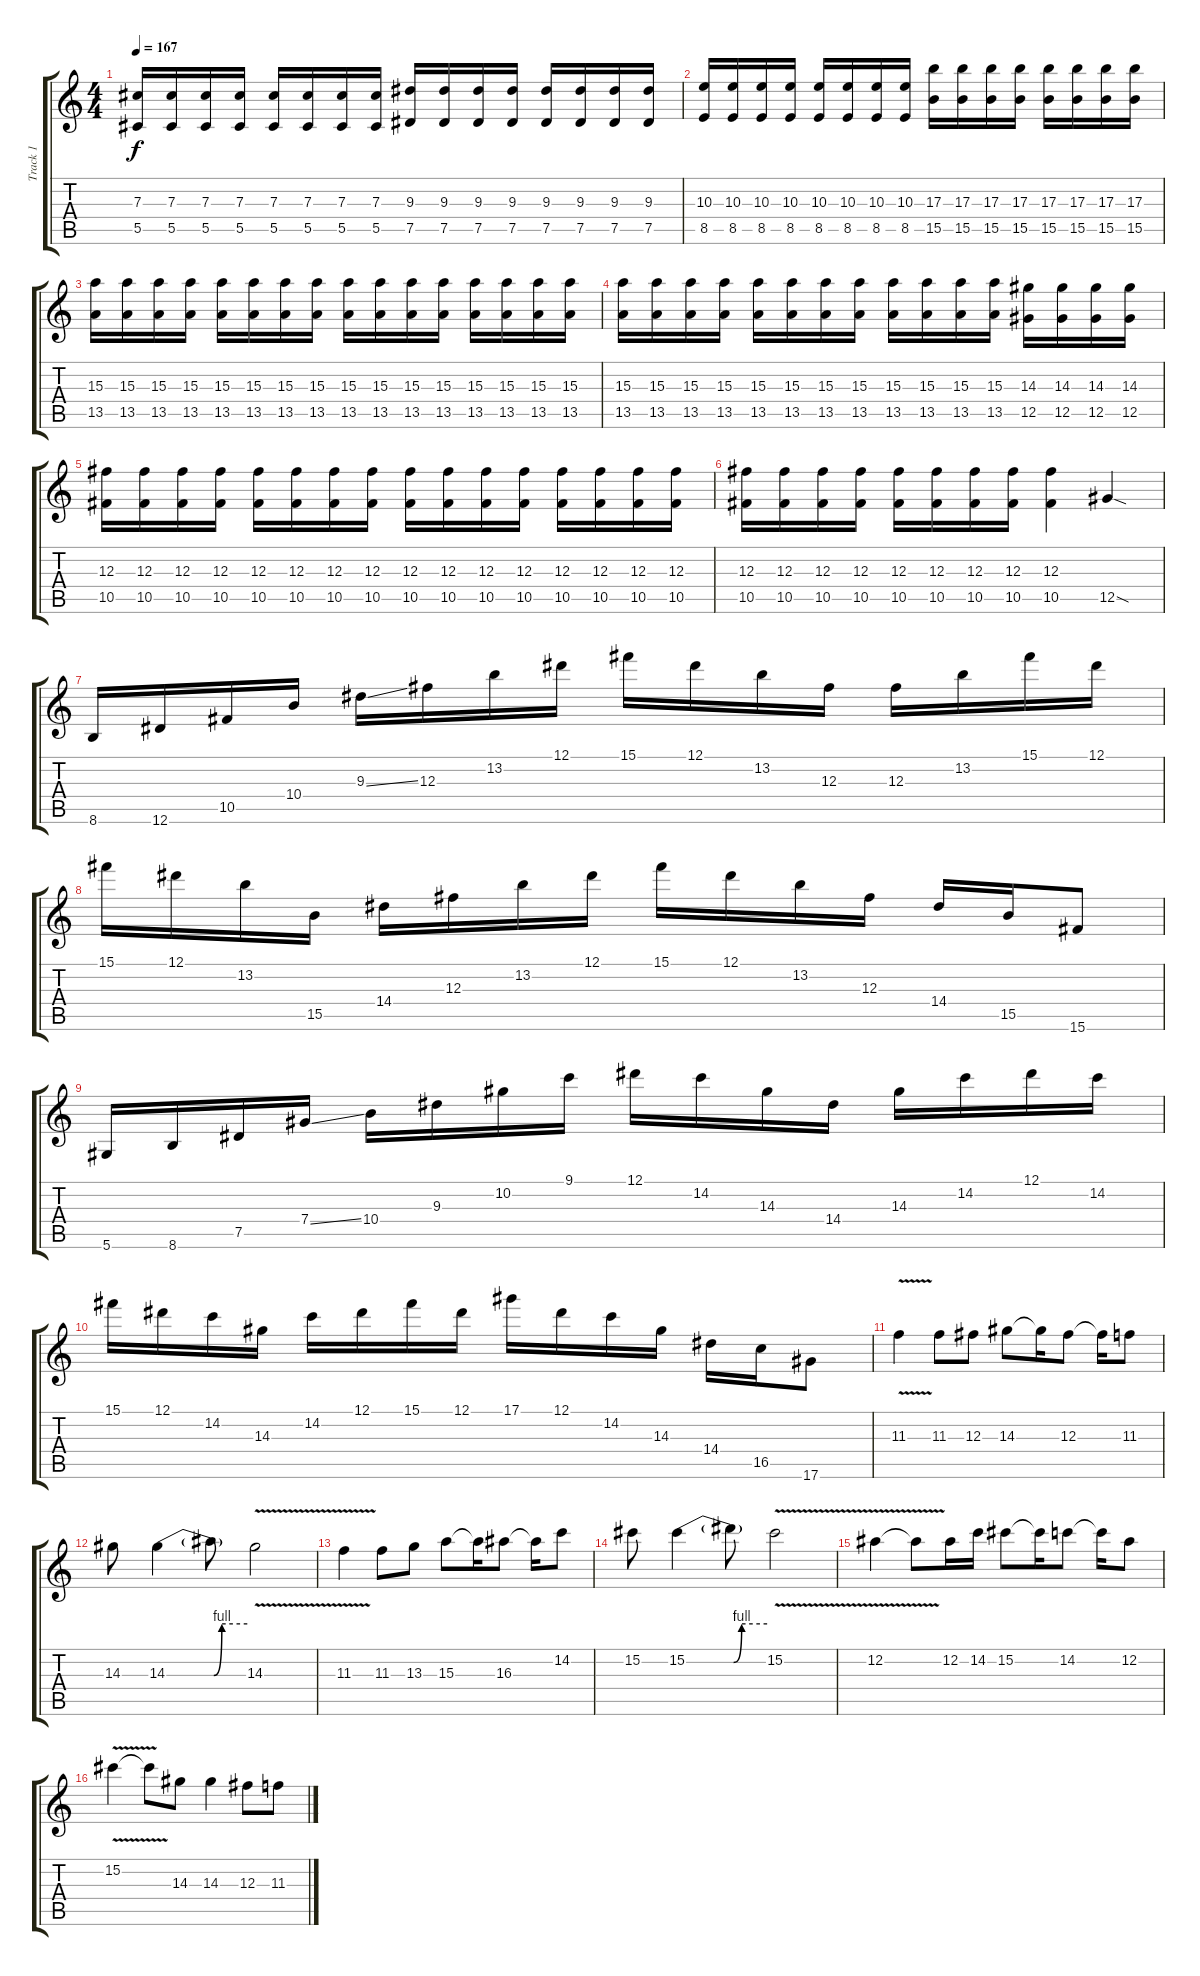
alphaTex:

\track ("Track 1" "Track 1") {instrument distortionguitar}
\staff {score tabs}
\tuning (Eb4 Bb3 Gb3 Db3 Ab2 Eb2) {hide}
\ts (4 4)
\tempo 167
\clef g2
\ks c
(7.3 5.5).16{dy f} (7.3 5.5).16 (7.3 5.5).16 (7.3 5.5).16 (7.3 5.5).16 (7.3 5.5).16 (7.3 5.5).16 (7.3 5.5).16 (9.3 7.5).16 (9.3 7.5).16 (9.3 7.5).16 (9.3 7.5).16 (9.3 7.5).16 (9.3 7.5).16 (9.3 7.5).16 (9.3 7.5).16 |
(10.3 8.5).16 (10.3 8.5).16 (10.3 8.5).16 (10.3 8.5).16 (10.3 8.5).16 (10.3 8.5).16 (10.3 8.5).16 (10.3 8.5).16 (17.3 15.5).16 (17.3 15.5).16 (17.3 15.5).16 (17.3 15.5).16 (17.3 15.5).16 (17.3 15.5).16 (17.3 15.5).16 (17.3 15.5).16 |
(15.3 13.5).16 (15.3 13.5).16 (15.3 13.5).16 (15.3 13.5).16 (15.3 13.5).16 (15.3 13.5).16 (15.3 13.5).16 (15.3 13.5).16 (15.3 13.5).16 (15.3 13.5).16 (15.3 13.5).16 (15.3 13.5).16 (15.3 13.5).16 (15.3 13.5).16 (15.3 13.5).16 (15.3 13.5).16 |
(15.3 13.5).16 (15.3 13.5).16 (15.3 13.5).16 (15.3 13.5).16 (15.3 13.5).16 (15.3 13.5).16 (15.3 13.5).16 (15.3 13.5).16 (15.3 13.5).16 (15.3 13.5).16 (15.3 13.5).16 (15.3 13.5).16 (14.3 12.5).16 (14.3 12.5).16 (14.3 12.5).16 (14.3 12.5).16 |
(12.3 10.5).16 (12.3 10.5).16 (12.3 10.5).16 (12.3 10.5).16 (12.3 10.5).16 (12.3 10.5).16 (12.3 10.5).16 (12.3 10.5).16 (12.3 10.5).16 (12.3 10.5).16 (12.3 10.5).16 (12.3 10.5).16 (12.3 10.5).16 (12.3 10.5).16 (12.3 10.5).16 (12.3 10.5).16 |
(12.3 10.5).16 (12.3 10.5).16 (12.3 10.5).16 (12.3 10.5).16 (12.3 10.5).16 (12.3 10.5).16 (12.3 10.5).16 (12.3 10.5).16 (12.3 10.5).4 12.5{sod}.4 |
8.6.16 12.6.16 10.5.16 10.4.16 9.3{ss}.16 12.3.16 13.2.16 12.1.16 15.1.16 12.1.16 13.2.16 12.3.16 12.3.16 13.2.16 15.1.16 12.1.16 |
15.1.16 12.1.16 13.2.16 15.5.16 14.4.16 12.3.16 13.2.16 12.1.16 15.1.16 12.1.16 13.2.16 12.3.16 14.4.16 15.5.16 15.6.8 |
5.6.16 8.6.16 7.5.16 7.4{ss}.16 10.4.16 9.3.16 10.2.16 9.1.16 12.1.16 14.2.16 14.3.16 14.4.16 14.3.16 14.2.16 12.1.16 14.2.16 |
15.1.16 12.1.16 14.2.16 14.3.16 14.2.16 12.1.16 15.1.16 12.1.16 17.1.16 12.1.16 14.2.16 14.3.16 14.4.16 16.5.16 17.6.8 |
11.3{v}.4 11.3.8 12.3.8 14.3.8 14.3{t}.16 12.3.8 12.3{t}.16 11.3.8 |
14.3.8 14.3{be (custom 0 0 35 0 41 4 60 4)}.4 14.3{t}.8 14.3{v}.2 |
11.3{v}.4 11.3.8 13.3.8 15.3.8 15.3{t}.16 16.3.8 16.3{t}.16 14.2.8 |
15.2.8 15.2{be (custom 0 0 35 0 41 4 60 4)}.4 15.2{t}.8 15.2{v}.2 |
12.2{v}.4 12.2{t}.8 12.2.16 14.2.16 15.2.8 15.2{t}.16 14.2.8 14.2{t}.16 12.2.8 |
15.2{v}.4 15.2{t}.8 14.3.8 14.3.4 12.3.8 11.3.8
